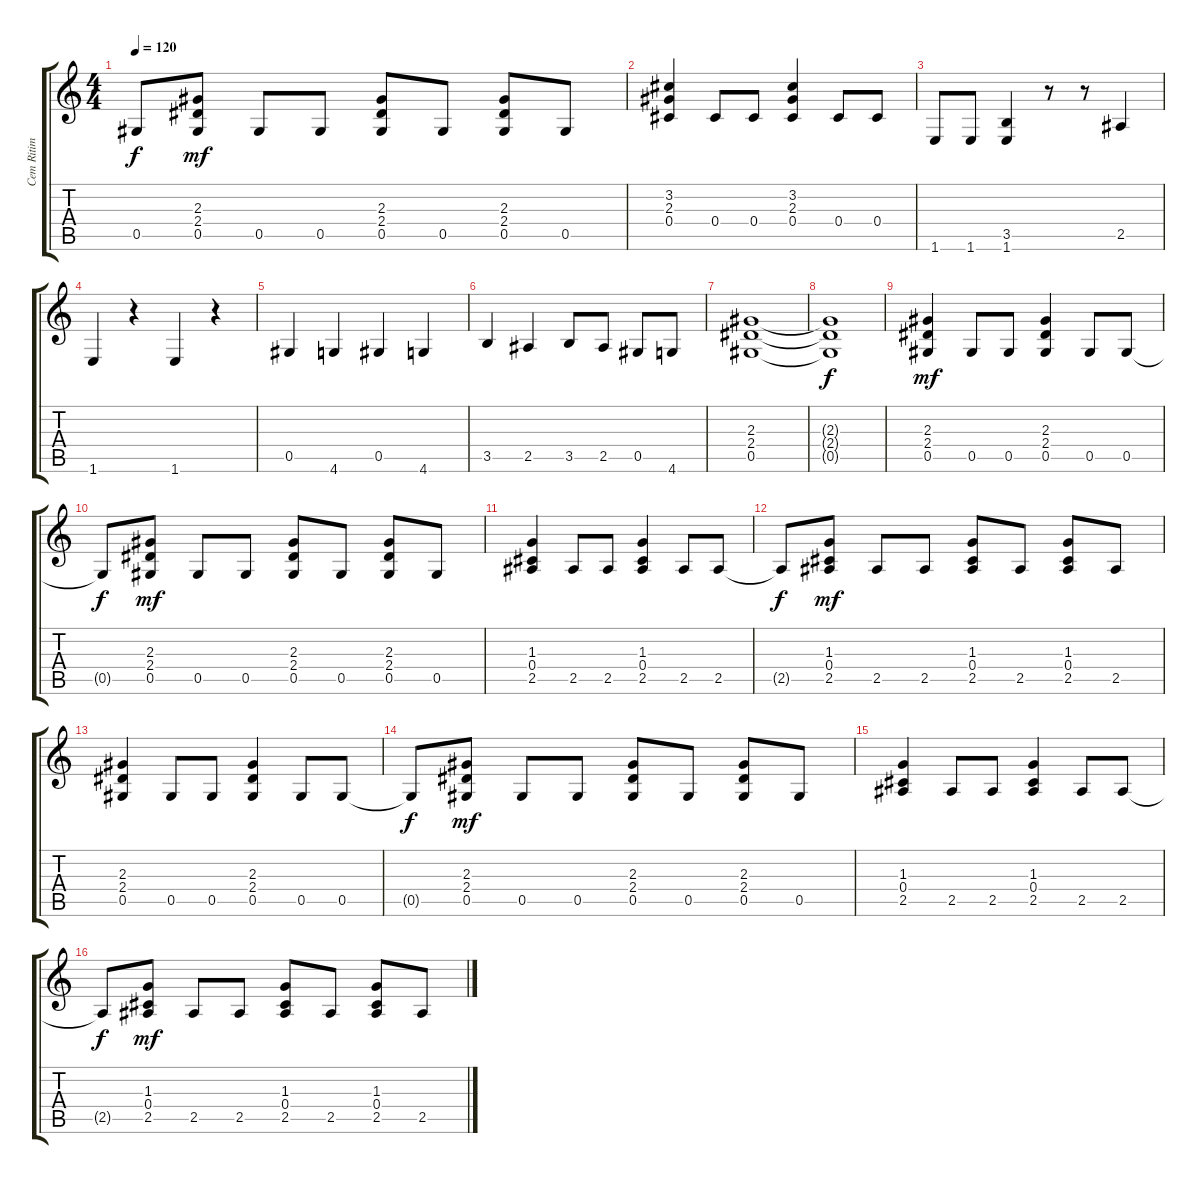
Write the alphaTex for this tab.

\track ("Cem Ritim Gitar" "Cem Ritim ") {instrument distortionguitar}
\staff {score tabs}
\tuning (Eb4 Bb3 Gb3 Db3 Ab2 Eb2) {hide}
\ts (4 4)
\tempo 120
\clef g2
\ks c
0.5{t}.8{dy f} (2.3 2.4 0.5).8{dy mf} 0.5.8 0.5.8 (2.3 2.4 0.5).8 0.5.8 (2.3 2.4 0.5).8 0.5.8 |
(3.2 2.3 0.4).4 0.4.8 0.4.8 (3.2 2.3 0.4).4 0.4.8 0.4.8 |
1.6.8 1.6.8 (3.5 1.6).4 r.8 r.8 2.5.4 |
1.6.4 r.4 1.6.4 r.4 |
0.5.4 4.6.4 0.5.4 4.6.4 |
3.5.4 2.5.4 3.5.8 2.5.8 0.5.8 4.6.8 |
(2.3 2.4 0.5).1 |
(2.3{t} 2.4{t} 0.5{t}).1{dy f} |
(2.3 2.4 0.5).4{dy mf} 0.5.8 0.5.8 (2.3 2.4 0.5).4 0.5.8 0.5.8 |
0.5{t}.8{dy f} (2.3 2.4 0.5).8{dy mf} 0.5.8 0.5.8 (2.3 2.4 0.5).8 0.5.8 (2.3 2.4 0.5).8 0.5.8 |
(1.3 0.4 2.5).4 2.5.8 2.5.8 (1.3 0.4 2.5).4 2.5.8 2.5.8 |
2.5{t}.8{dy f} (1.3 0.4 2.5).8{dy mf} 2.5.8 2.5.8 (1.3 0.4 2.5).8 2.5.8 (1.3 0.4 2.5).8 2.5.8 |
(2.3 2.4 0.5).4 0.5.8 0.5.8 (2.3 2.4 0.5).4 0.5.8 0.5.8 |
0.5{t}.8{dy f} (2.3 2.4 0.5).8{dy mf} 0.5.8 0.5.8 (2.3 2.4 0.5).8 0.5.8 (2.3 2.4 0.5).8 0.5.8 |
(1.3 0.4 2.5).4 2.5.8 2.5.8 (1.3 0.4 2.5).4 2.5.8 2.5.8 |
2.5{t}.8{dy f} (1.3 0.4 2.5).8{dy mf} 2.5.8 2.5.8 (1.3 0.4 2.5).8 2.5.8 (1.3 0.4 2.5).8 2.5.8
